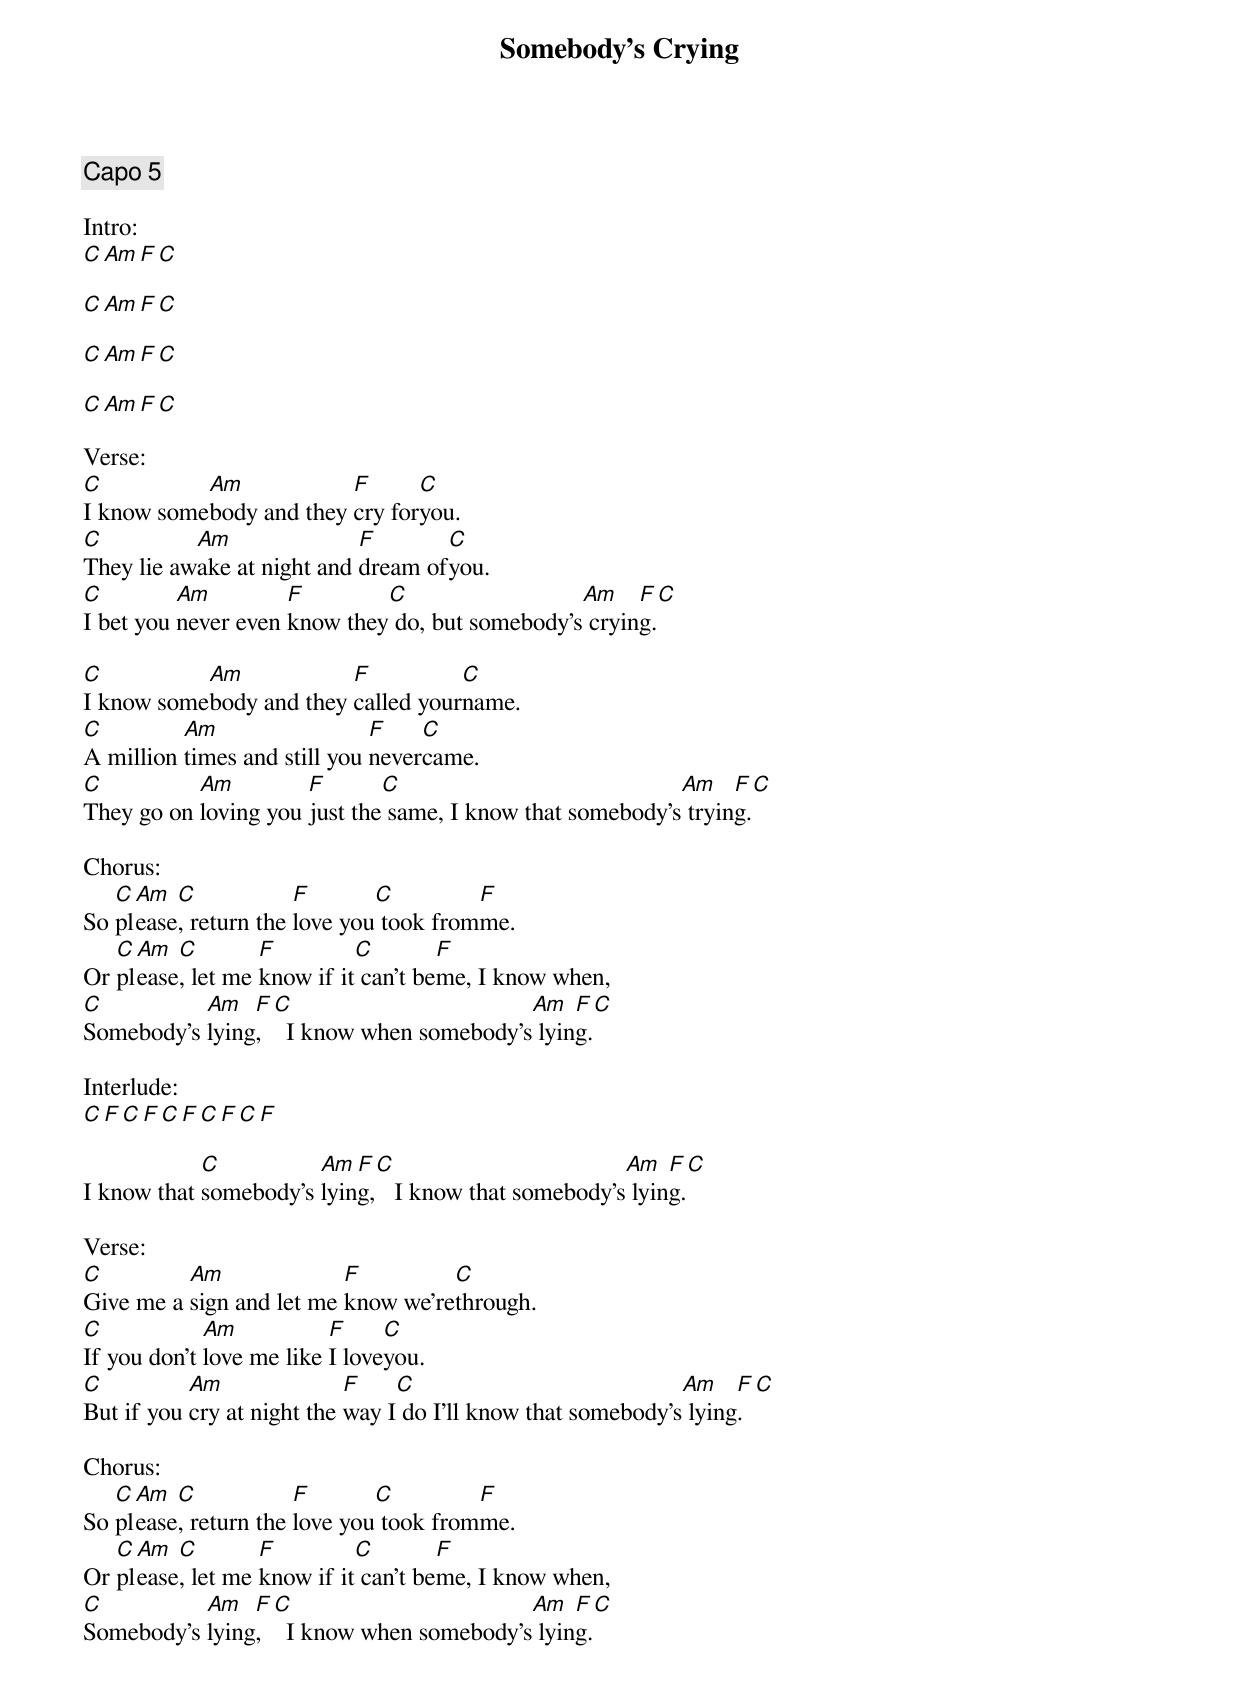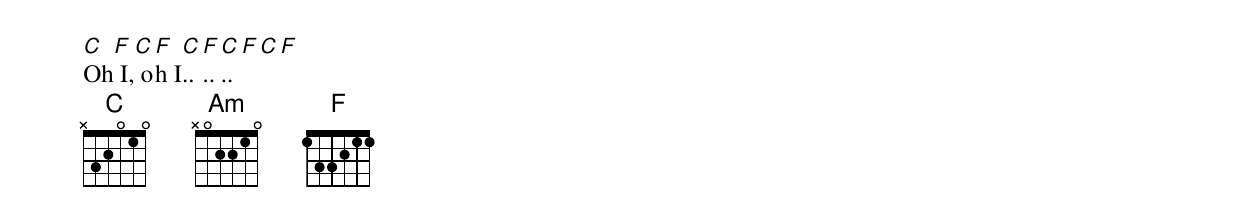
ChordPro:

{title:Somebody's Crying}
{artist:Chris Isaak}
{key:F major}
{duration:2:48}
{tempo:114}
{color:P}

{comment: Capo 5}

Intro:
[C][Am][F][C]

[C][Am][F][C]

[C][Am][F][C]

[C][Am][F][C]

Verse:
[C]I know some[Am]body and they [F]cry for[C]you.
[C]They lie aw[Am]ake at night and [F]dream of[C]you.
[C]I bet you [Am]never even [F]know they[C] do, but somebody's[Am] cryin[F]g.[C]

[C]I know some[Am]body and they [F]called your[C]name.
[C]A million [Am]times and still you [F]never[C]came.
[C]They go on [Am]loving you [F]just the[C] same, I know that somebody's[Am] tryin[F]g.[C]

Chorus:
So [C]pl[Am]ease[C], return the [F]love you[C] took from[F]me.
Or [C]pl[Am]ease[C], let me [F]know if it[C] can't be[F]me, I know when,
[C]Somebody's [Am]lying[F], [C]  I know when somebody's[Am] lyin[F]g.[C]

Interlude:
[C][F][C][F][C][F][C][F][C][F]

I know that [C]somebody's [Am]lyin[F]g,[C]   I know that somebody's[Am] lyin[F]g.[C]

Verse:
[C]Give me a [Am]sign and let me [F]know we're[C]through.
[C]If you don't [Am]love me like [F]I love[C]you.
[C]But if you [Am]cry at night the [F]way I[C] do I'll know that somebody's[Am] lying[F]. [C]

Chorus:
So [C]pl[Am]ease[C], return the [F]love you[C] took from[F]me.
Or [C]pl[Am]ease[C], let me [F]know if it[C] can't be[F]me, I know when,
[C]Somebody's [Am]lying[F], [C]  I know when somebody's[Am] lyin[F]g.[C]

[C]Oh[F] I,[C] o[F]h I[C]..[F]..[C]..[F][C][F]
